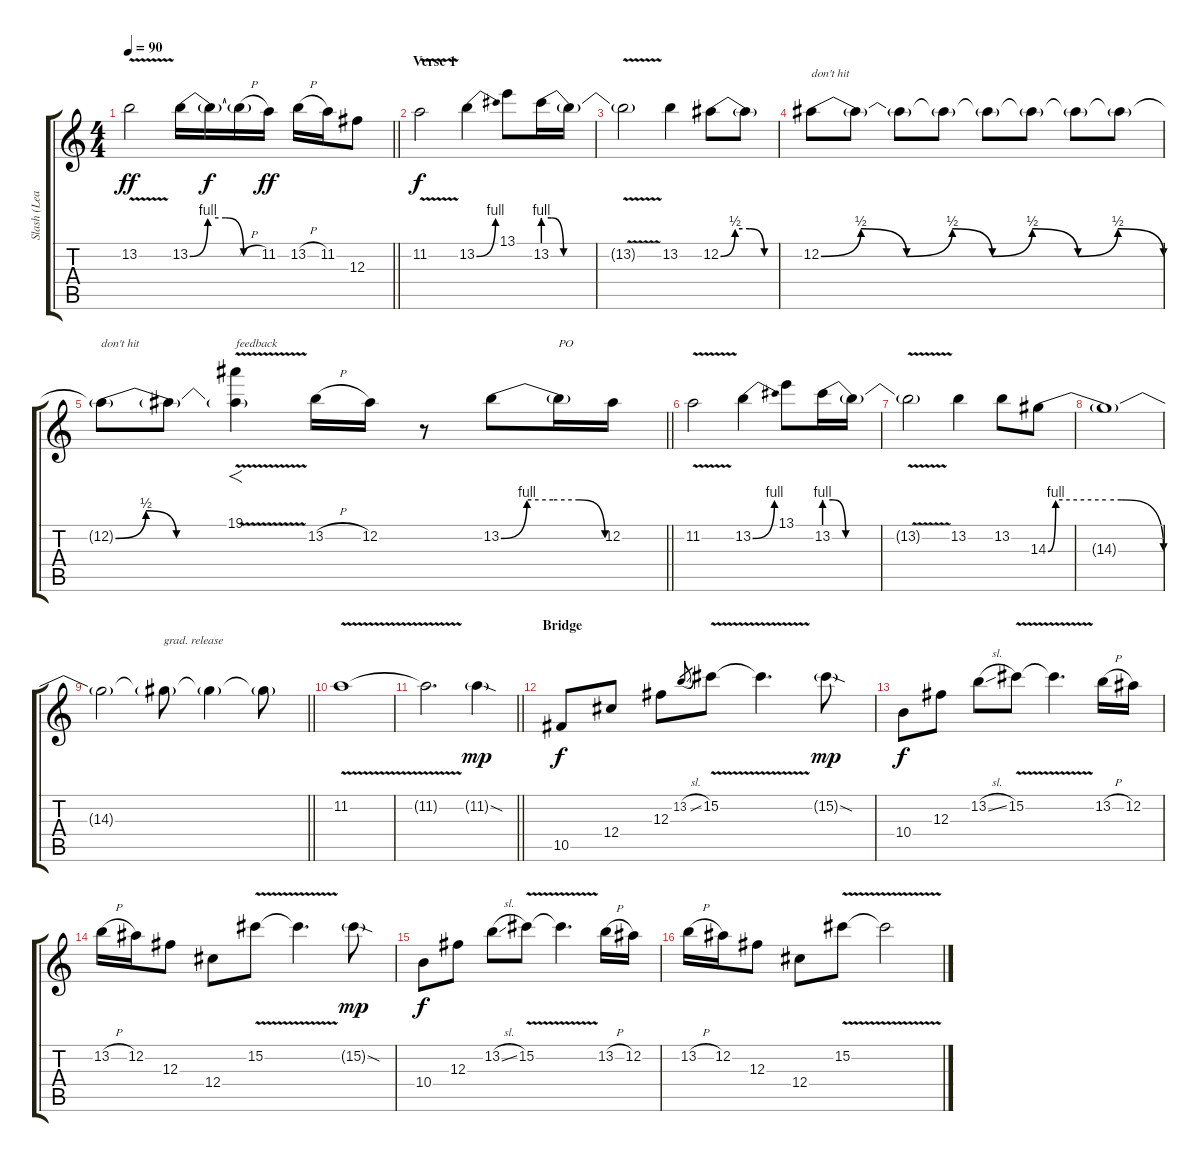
\track ("Slash (Lead Guitar)" "Slash (Lea") {instrument overdrivenguitar}
\staff {score tabs}
\tuning (Eb4 Bb3 Gb3 Db3 Ab2 Eb2) {hide}
\ts (4 4)
\tempo 90
\clef g2
\barLineRight lightlight
\ks c
13.2{v}.2{dy ff} 13.2{be (custom 0 0 15 4 30 4 45 0 60 0)}.16 13.2{t}.16{dy f} 13.2{h t}.16 11.2.16{dy ff} 13.2{h}.16 11.2.16 12.3.8 |
\section ("" "Verse 1")
11.2{v}.2{dy f} 13.2{be (bend 0 0 60 4)}.4 13.1.8 13.2{be (custom 0 4 6 4 15 0 60 0)}.16 13.2{t}.16 |
13.2{v t}.2 13.2.4 12.2{be (custom 0 0 15 2 30 2 45 0 60 0)}.8 12.2{t}.8 |
12.2{be (custom 0 0 7 2 15 0 23 2 30 0 37 2 45 0 52 2 60 0)}.8{txt "don't hit"} 12.2{t}.8 12.2{t}.8 12.2{t}.8 12.2{t}.8 12.2{t}.8 12.2{t}.8 12.2{t}.8 |
\barLineRight lightlight
12.2{be (custom 0 0 15 2 30 0 60 0) t}.8{txt "don't hit"} 12.2{t}.8 (19.1{v} 12.2{v t}).4{f txt "feedback"} 13.2{h}.16 12.2.16 r.8 13.2{be (custom 0 0 15 4 30 4 45 4 60 0)}.8 13.2{t}.16{txt "PO"} 12.2.16 |
11.2{v}.2 13.2{be (bend 0 0 60 4)}.4 13.1.8 13.2{be (custom 0 4 6 4 15 0 60 0)}.16 13.2{t}.16 |
13.2{v t}.2 13.2.4 13.2.8 14.3{be (custom 0 0 4 4 30 4 38 4 60 0)}.8{instrument overdrivenguitar} |
14.3{t}.1 |
\barLineRight lightlight
14.3{t}.2 14.3{t}.8{txt "grad. release"} 14.3{t}.4 14.3{t}.8 |
11.2{v}.1 |
\barLineRight lightlight
11.2{t}.2{d} 11.2{sod g}.4{dy mp} |
\section ("" "Bridge")
10.5.8{dy f instrument overdrivenguitar} 12.4.8 12.3.8 13.2{sl}.8{gr} 15.2{v}.8 15.2{t}.4{d} 15.2{sod g}.8{dy mp} |
10.4.8{dy f} 12.3.8 13.2{sl}.8 15.2{v}.8 15.2{t}.4{d} 13.2{h}.16 12.2.16 |
13.2{h}.16 12.2.16 12.3.8 12.4.8 15.2{v}.8 15.2{t}.4{d} 15.2{sod g}.8{dy mp} |
10.4.8{dy f} 12.3.8 13.2{sl}.8 15.2{v}.8 15.2{t}.4{d} 13.2{h}.16 12.2.16 |
13.2{h}.16 12.2.16 12.3.8 12.4.8 15.2{v}.8 15.2{t}.2
